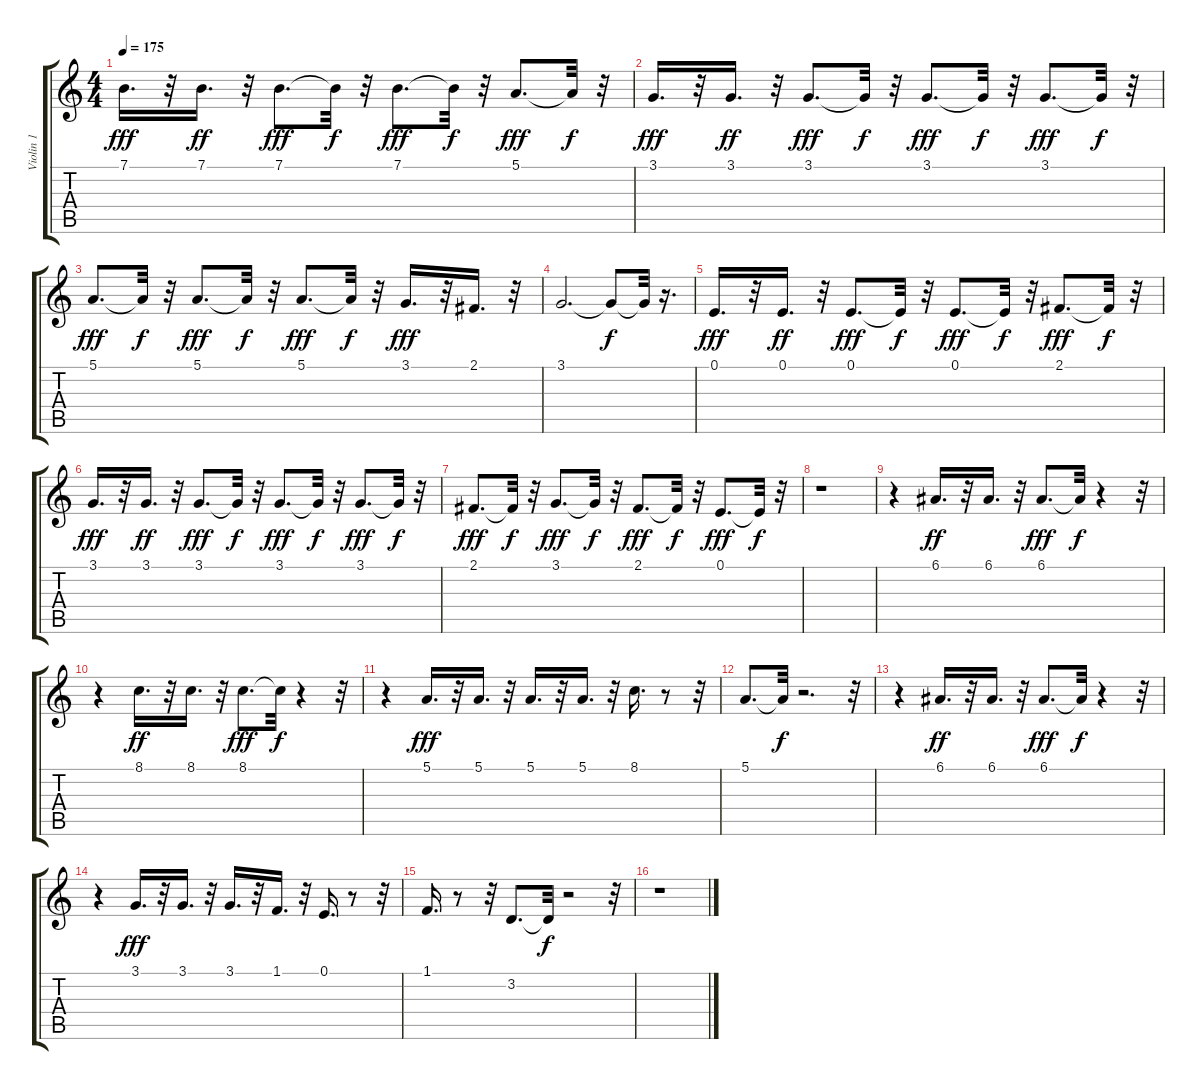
\track ("Violin 1" "Violin 1") {instrument fx5brightness}
\staff {score tabs}
\tuning (E4 B3 G3 D3 A2 E2) {hide}
\ts (4 4)
\tempo 175
\clef g2
\ks c
7.1.16{d dy fff volume 15} r.32 7.1.16{d dy ff} r.32 7.1.8{d dy fff} 7.1{t}.32{dy f} r.32 7.1.8{d dy fff} 7.1{t}.32{dy f} r.32 5.1.8{d dy fff} 5.1{t}.32{dy f} r.32 |
3.1.16{d dy fff} r.32 3.1.16{d dy ff} r.32 3.1.8{d dy fff} 3.1{t}.32{dy f} r.32 3.1.8{d dy fff} 3.1{t}.32{dy f} r.32 3.1.8{d dy fff} 3.1{t}.32{dy f} r.32 |
5.1.8{d dy fff} 5.1{t}.32{dy f} r.32 5.1.8{d dy fff} 5.1{t}.32{dy f} r.32 5.1.8{d dy fff} 5.1{t}.32{dy f} r.32 3.1.16{d dy fff} r.32 2.1.16{d} r.32 |
3.1.2{d} 3.1{t}.8{dy f} 3.1{t}.32 r.16{d} |
0.1.16{d dy fff volume 12} r.32 0.1.16{d dy ff} r.32 0.1.8{d dy fff} 0.1{t}.32{dy f} r.32 0.1.8{d dy fff} 0.1{t}.32{dy f} r.32 2.1.8{d dy fff} 2.1{t}.32{dy f} r.32 |
3.1.16{d dy fff} r.32 3.1.16{d dy ff} r.32 3.1.8{d dy fff} 3.1{t}.32{dy f} r.32 3.1.8{d dy fff} 3.1{t}.32{dy f} r.32 3.1.8{d dy fff} 3.1{t}.32{dy f} r.32 |
2.1.8{d dy fff} 2.1{t}.32{dy f} r.32 3.1.8{d dy fff} 3.1{t}.32{dy f} r.32 2.1.8{d dy fff} 2.1{t}.32{dy f} r.32 0.1.8{d dy fff} 0.1{t}.32{dy f} r.32 |
r.1 |
r.4 6.1.16{d dy ff volume 15} r.32 6.1.16{d} r.32 6.1.8{d dy fff} 6.1{t}.32{dy f} r.4 r.32 |
r.4 8.1.16{d dy ff} r.32 8.1.16{d} r.32 8.1.8{d dy fff} 8.1{t}.32{dy f} r.4 r.32 |
r.4 5.1.16{d dy fff} r.32 5.1.16{d} r.32 5.1.16{d} r.32 5.1.16{d} r.32 8.1.16{d} r.8 r.32 |
5.1.8{d} 5.1{t}.32{dy f} r.2{d} r.32 |
r.4 6.1.16{d dy ff} r.32 6.1.16{d} r.32 6.1.8{d dy fff} 6.1{t}.32{dy f} r.4 r.32 |
r.4 3.1.16{d dy fff} r.32 3.1.16{d} r.32 3.1.16{d} r.32 1.1.16{d} r.32 0.1.16{d} r.8 r.32 |
1.1.16{d} r.8 r.32 3.2.8{d} 3.2{t}.32{dy f} r.2 r.32 |
r.1
